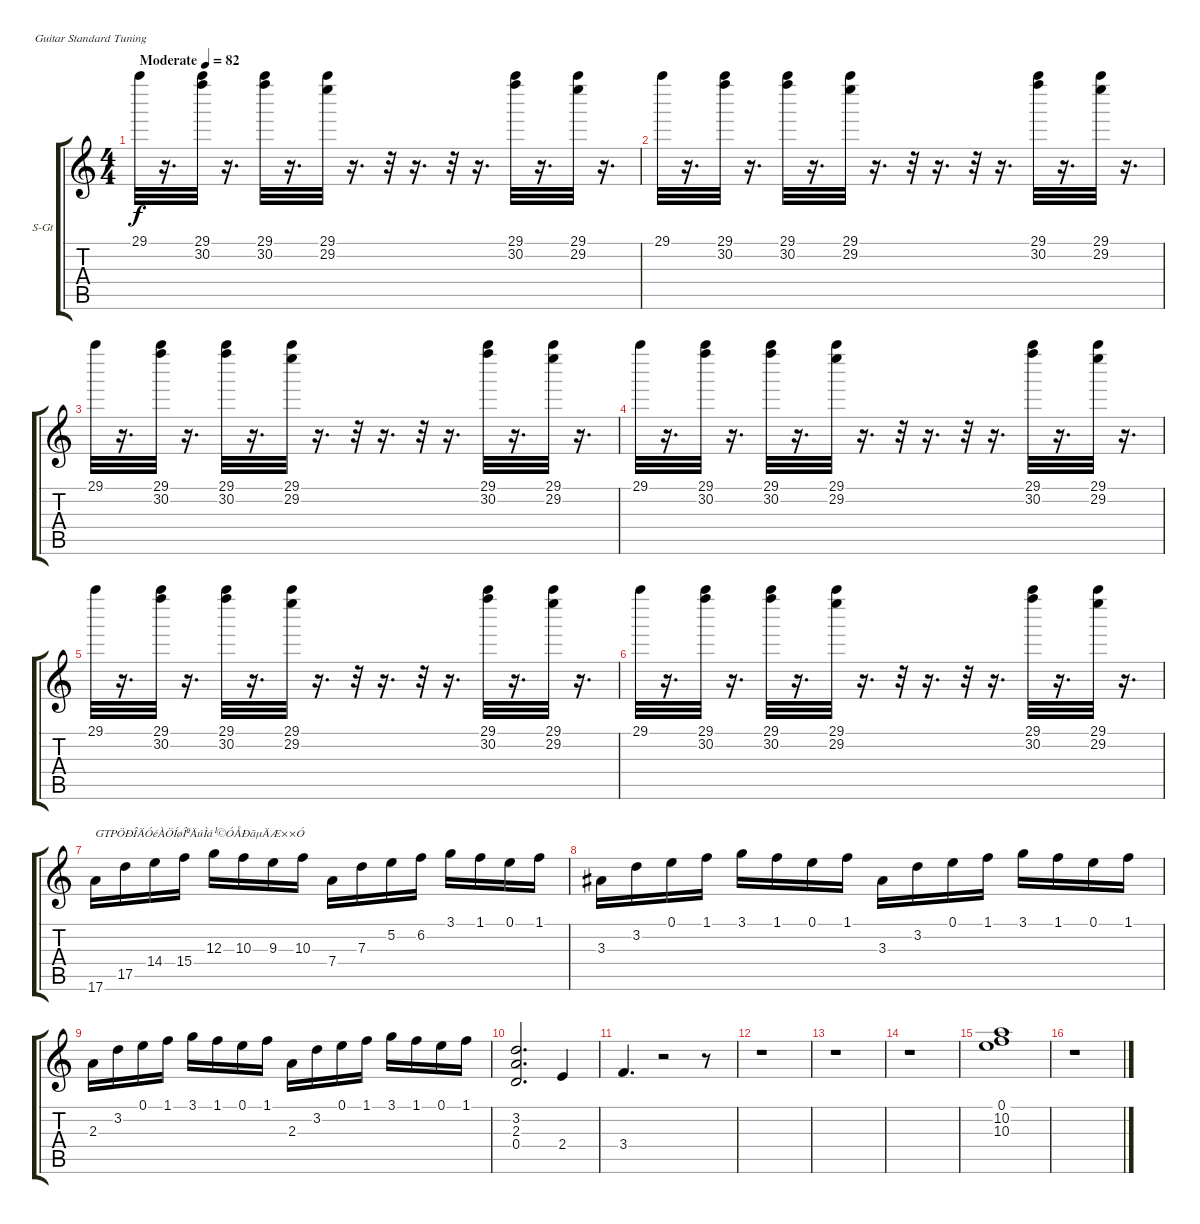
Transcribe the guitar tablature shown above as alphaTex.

\bracketExtendMode groupsimilarinstruments
\firstSystemTrackNameOrientation horizontal
\otherSystemsTrackNameOrientation horizontal
\track ("strings" "S-Gt") {instrument stringensemble1}
\staff {score tabs}
\tuning (E4 B3 G3 D3 A2 E2)
\displaytranspose 12
\ts (4 4)
\beaming (8 2 2 2 2)
\tempo (82 "Moderate")
\clef g2
\ks c
29.1.32{dy f instrument stringensemble1} r.16{d} (29.1 30.2).32 r.16{d} (29.1 30.2).32 r.16{d} (29.1 29.2).32 r.16{d} r.32 r.16{d} r.32 r.16{d} (29.1 30.2).32 r.16{d} (29.1 29.2).32 r.16{d} |
29.1.32 r.16{d} (29.1 30.2).32 r.16{d} (29.1 30.2).32 r.16{d} (29.1 29.2).32 r.16{d} r.32 r.16{d} r.32 r.16{d} (29.1 30.2).32 r.16{d} (29.1 29.2).32 r.16{d} |
29.1.32 r.16{d} (29.1 30.2).32 r.16{d} (29.1 30.2).32 r.16{d} (29.1 29.2).32 r.16{d} r.32 r.16{d} r.32 r.16{d} (29.1 30.2).32 r.16{d} (29.1 29.2).32 r.16{d} |
29.1.32 r.16{d} (29.1 30.2).32 r.16{d} (29.1 30.2).32 r.16{d} (29.1 29.2).32 r.16{d} r.32 r.16{d} r.32 r.16{d} (29.1 30.2).32 r.16{d} (29.1 29.2).32 r.16{d} |
29.1.32 r.16{d} (29.1 30.2).32 r.16{d} (29.1 30.2).32 r.16{d} (29.1 29.2).32 r.16{d} r.32 r.16{d} r.32 r.16{d} (29.1 30.2).32 r.16{d} (29.1 29.2).32 r.16{d} |
29.1.32 r.16{d} (29.1 30.2).32 r.16{d} (29.1 30.2).32 r.16{d} (29.1 29.2).32 r.16{d} r.32 r.16{d} r.32 r.16{d} (29.1 30.2).32 r.16{d} (29.1 29.2).32 r.16{d} |
17.6.16{txt "GTPÖÐÎÄÓéÀÖÍøÎªÄúÌá¹©ÓÅÐãµÄÆ××Ó"} 17.5.16 14.4.16 15.4.16 12.3.16 10.3.16 9.3.16 10.3.16 7.4.16 7.3.16 5.2.16 6.2.16 3.1.16 1.1.16 0.1.16 1.1.16 |
3.3.16 3.2.16 0.1.16 1.1.16 3.1.16 1.1.16 0.1.16 1.1.16 3.3.16 3.2.16 0.1.16 1.1.16 3.1.16 1.1.16 0.1.16 1.1.16 |
2.3.16 3.2.16 0.1.16 1.1.16 3.1.16 1.1.16 0.1.16 1.1.16 2.3.16 3.2.16 0.1.16 1.1.16 3.1.16 1.1.16 0.1.16 1.1.16 |
(3.2 2.3 0.4).2{d} 2.4.4 |
3.4.4{d} r.2 r.8 |
r.1 |
r.1 |
r.1 |
(0.1 10.2 10.3).1 |
r.1
